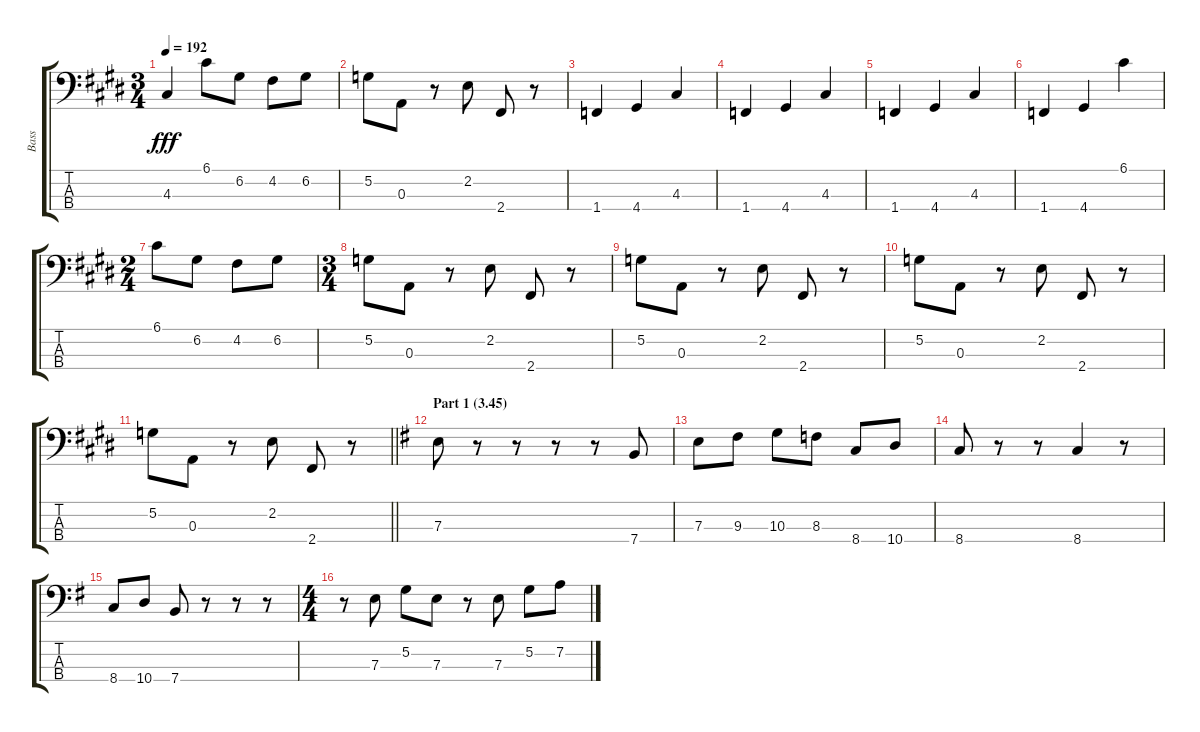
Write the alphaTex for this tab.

\track ("Bass" "Bass") {instrument electricbasspick}
\staff {score tabs}
\tuning (G2 D2 A1 E1) {hide}
\ts (3 4)
\tempo 192
\clef f4
\ks e
4.3.4{dy fff} 6.1.8 6.2.8 4.2.8 6.2.8 |
5.2.8 0.3.8 r.8 2.2.8 2.4.8 r.8 |
1.4.4 4.4.4 4.3.4 |
1.4.4 4.4.4 4.3.4 |
1.4.4 4.4.4 4.3.4 |
1.4.4 4.4.4 6.1.4 |
\ts (2 4)
6.1.8 6.2.8 4.2.8 6.2.8 |
\ts (3 4)
5.2.8 0.3.8 r.8 2.2.8 2.4.8 r.8 |
5.2.8 0.3.8 r.8 2.2.8 2.4.8 r.8 |
5.2.8 0.3.8 r.8 2.2.8 2.4.8 r.8 |
\barLineRight lightlight
5.2.8 0.3.8 r.8 2.2.8 2.4.8 r.8 |
\section ("" "Part 1 (3.45)")
\ks g
7.3.8 r.8 r.8 r.8 r.8 7.4.8 |
7.3.8 9.3.8 10.3.8 8.3.8 8.4.8 10.4.8 |
8.4.8 r.8 r.8 8.4.4 r.8 |
8.4.8 10.4.8 7.4.8 r.8 r.8 r.8 |
\ts (4 4)
r.8 7.3.8 5.2.8 7.3.8 r.8 7.3.8 5.2.8 7.2.8
